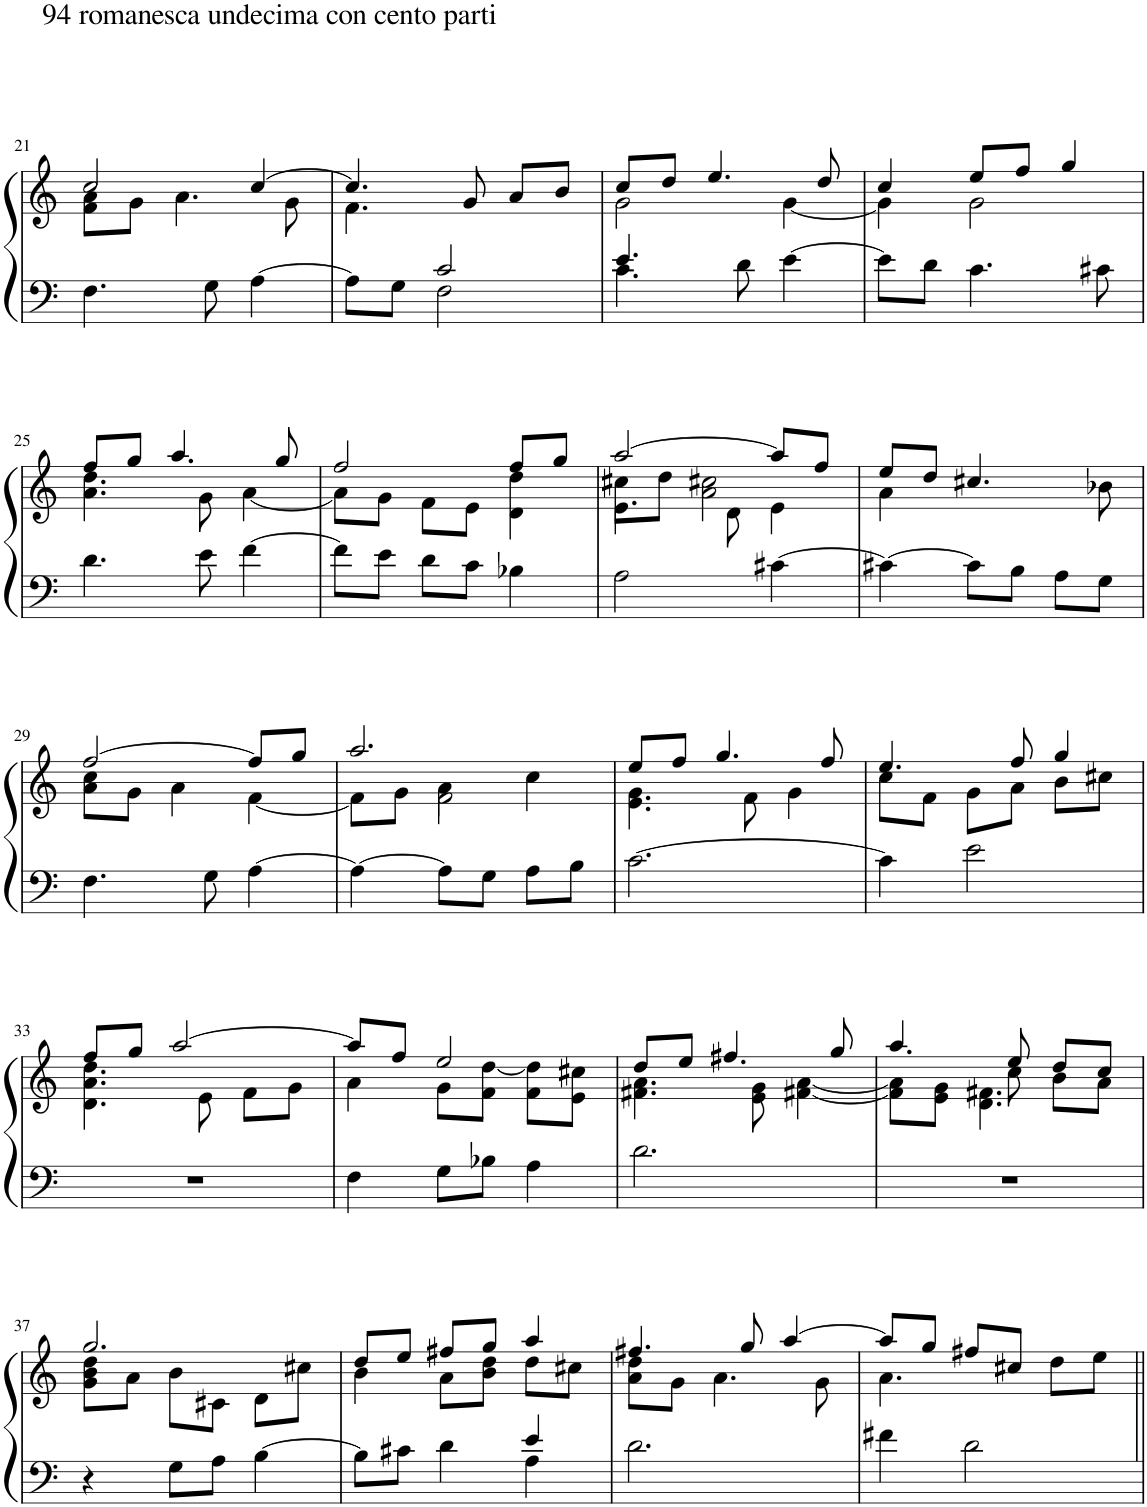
**kern	**kern
*part1	*part1
*staff2	*staff1
*I"Piano	*
*I'Pno.	*
!!LO:PB:g=z
*clefF4	*clefG2
*k[]	*k[]
*M3/4	*M3/4
=21	=21
*	*^
!	!LO:TX:a:t=94 romanesca undecima con cento parti	!
!LO:TX:a:t=94 romanesca undecima con cento parti	!	!
4.F\	2cc/	8f\ 8a\L
.	.	8g\J
.	.	4.a\
8G\	.	.
[4A\	[4cc/	.
.	.	8g\
=22	=22	=22
*^	*	*
8A\L]	4ryy	4.cc/]	4.f\
8G\J	.	.	.
2c/	2F\	.	.
.	.	8g/	4.ryy
.	.	8a/L	.
.	.	8b/J	.
=23	=23	=23	=23
4.e/	4.c\	8cc/L	2g\
.	.	8dd/J	.
.	.	4.ee/	.
8d\	4.ryy	.	.
[4e\	.	.	[4g\
.	.	8dd/	.
*v	*v	*	*
=24	=24	=24
8e\L]	4cc/	4g\]
8d\J	.	.
4.c\	8ee/L	2g\
.	8ff/J	.
.	4gg/	.
8c#X\	.	.
!!LO:LB:g=z	!!
=25	=25	=25
4.d\	8ff/L	4.a\ 4.dd\
.	8gg/J	.
.	4.aa/	.
8e\	.	8g\
[4f\	.	[4a\
.	8gg/	.
=26	=26	=26
8f\L]	2ff/	8a\L]
8e\J	.	8g\J
8d\L	.	8f\L
8c\J	.	8e\J
4B-X\	8ff/L	4d\ 4dd\
.	8gg/J	.
=27	=27	=27
*	*	*^
2A\	[2aa/	8cc#X\L	4.e\
.	.	8dd\J	.
.	.	2a\ 2cc#X\	.
.	.	.	8d\
[4c#X\	8aa/L]	.	4e\
.	8ff/J	.	.
*	*	*v	*v
=28	=28	=28
4c#X\_	8ee/L	4a\
.	8dd/J	.
8c#\L]	4.cc#X/	2ryy
8B\J	.	.
8A\L	.	.
8G\J	8b-X\	.
!!LO:LB:g=z	!!
=29	=29	=29
4.F\	[2ff/	8a\ 8cc\L
.	.	8g\J
.	.	4a\
8G\	.	.
[4A\	8ff/L]	[4f\
.	8gg/J	.
=30	=30	=30
*	*	*^
4A\_	2.aa/	8f\L]	4ryy
.	.	8g\J	.
8A\L]	.	4a\	2f\
8G\J	.	.	.
8A\L	.	4cc\	.
8B\J	.	.	.
*	*	*v	*v
=31	=31	=31
[2.c\	8ee/L	4.e\ 4.g\
.	8ff/J	.
.	4.gg/	.
.	.	8f\
.	.	4g\
.	8ff/	.
=32	=32	=32
4c\]	4.ee/	8cc\L
.	.	8f\J
2e\	.	8g\L
.	8ff/	8a\J
.	4gg/	8b\L
.	.	8cc#X\J
!!LO:LB:g=z	!!
=33	=33	=33
2.r	8ff/L	4.d\ 4.a\ 4.dd\
.	8gg/J	.
.	[2aa/	.
.	.	8e\
.	.	8f\L
.	.	8g\J
=34	=34	=34
4F\	8aa/L]	4a\
.	8ff/J	.
8G\L	2ee/	8g\L
8B-X\J	.	8f\ [8dd\J
4A\	.	8f\ 8dd\]L
.	.	8e\ 8cc#X\J
=35	=35	=35
2.d\	8dd/L	4.f#X\ 4.a\
.	8ee/J	.
.	4.ff#X/	.
.	.	8e\ 8g\
.	.	[4f#X\ [4a\
.	8gg/	.
=36	=36	=36
*	*	*^
2.r	4.aa/	8f#\] 8a\]L	4.ryy
.	.	8e\ 8g\J	.
.	.	4.d\ 4.f#X\	.
.	8ee/	.	8cc\
.	8dd/L	.	8b\L
.	8cc/J	8ryy	8a\J
*	*	*v	*v
!!LO:LB:g=z
=37	=37	=37
4r	2.gg/	8g\ 8b\ 8dd\L
.	.	8a\J
8G\L	.	8b\L
8A\J	.	8c#X\J
[4B\	.	8d\L
.	.	8cc#X\J
=38	=38	=38
*^	*	*
8B\L]	2ryy	8dd/L	4b\
8c#X\J	.	8ee/J	.
4d\	.	8ff#X/L	8a\L
.	.	8gg/J	8b\ 8dd\J
4e/	4A\	4aa/	8dd\L
.	.	.	8cc#X\J
*v	*v	*	*
=39	=39	=39
2.d\	4.ff#X/	8a\ 8dd\L
.	.	8g\J
.	.	4.a\
.	8gg/	.
.	[4aa/	.
.	.	8g\
=40	=40	=40
4f#X\	8aa/L]	4.a\
.	8gg/J	.
2d\	8ff#X/L	.
.	8cc#X/J	4.ryy
.	8dd\L	.
.	8ee\J	.
*	*v	*v
=||	=||
*-	*-
